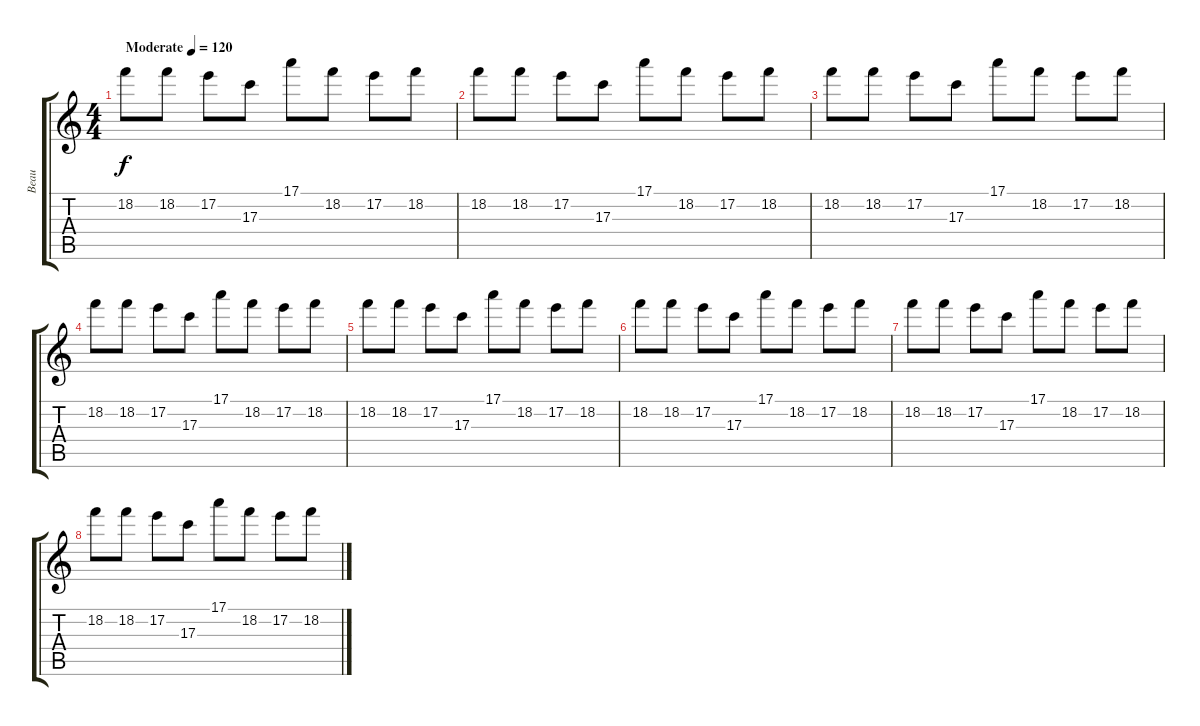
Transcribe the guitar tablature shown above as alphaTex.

\track ("Beau" "Beau") {instrument distortionguitar}
\staff {score tabs}
\tuning (E4 B3 G3 D3 A2 E2) {hide}
\ts (4 4)
\tempo (120 "Moderate")
\clef g2
\ks c
18.2.8{dy f instrument distortionguitar} 18.2.8 17.2.8 17.3.8 17.1.8 18.2.8 17.2.8 18.2.8 |
18.2.8 18.2.8 17.2.8 17.3.8 17.1.8 18.2.8 17.2.8 18.2.8 |
18.2.8 18.2.8 17.2.8 17.3.8 17.1.8 18.2.8 17.2.8 18.2.8 |
18.2.8 18.2.8 17.2.8 17.3.8 17.1.8 18.2.8 17.2.8 18.2.8 |
18.2.8 18.2.8 17.2.8 17.3.8 17.1.8 18.2.8 17.2.8 18.2.8 |
18.2.8 18.2.8 17.2.8 17.3.8 17.1.8 18.2.8 17.2.8 18.2.8 |
18.2.8 18.2.8 17.2.8 17.3.8 17.1.8 18.2.8 17.2.8 18.2.8 |
18.2.8 18.2.8 17.2.8 17.3.8 17.1.8 18.2.8 17.2.8 18.2.8
